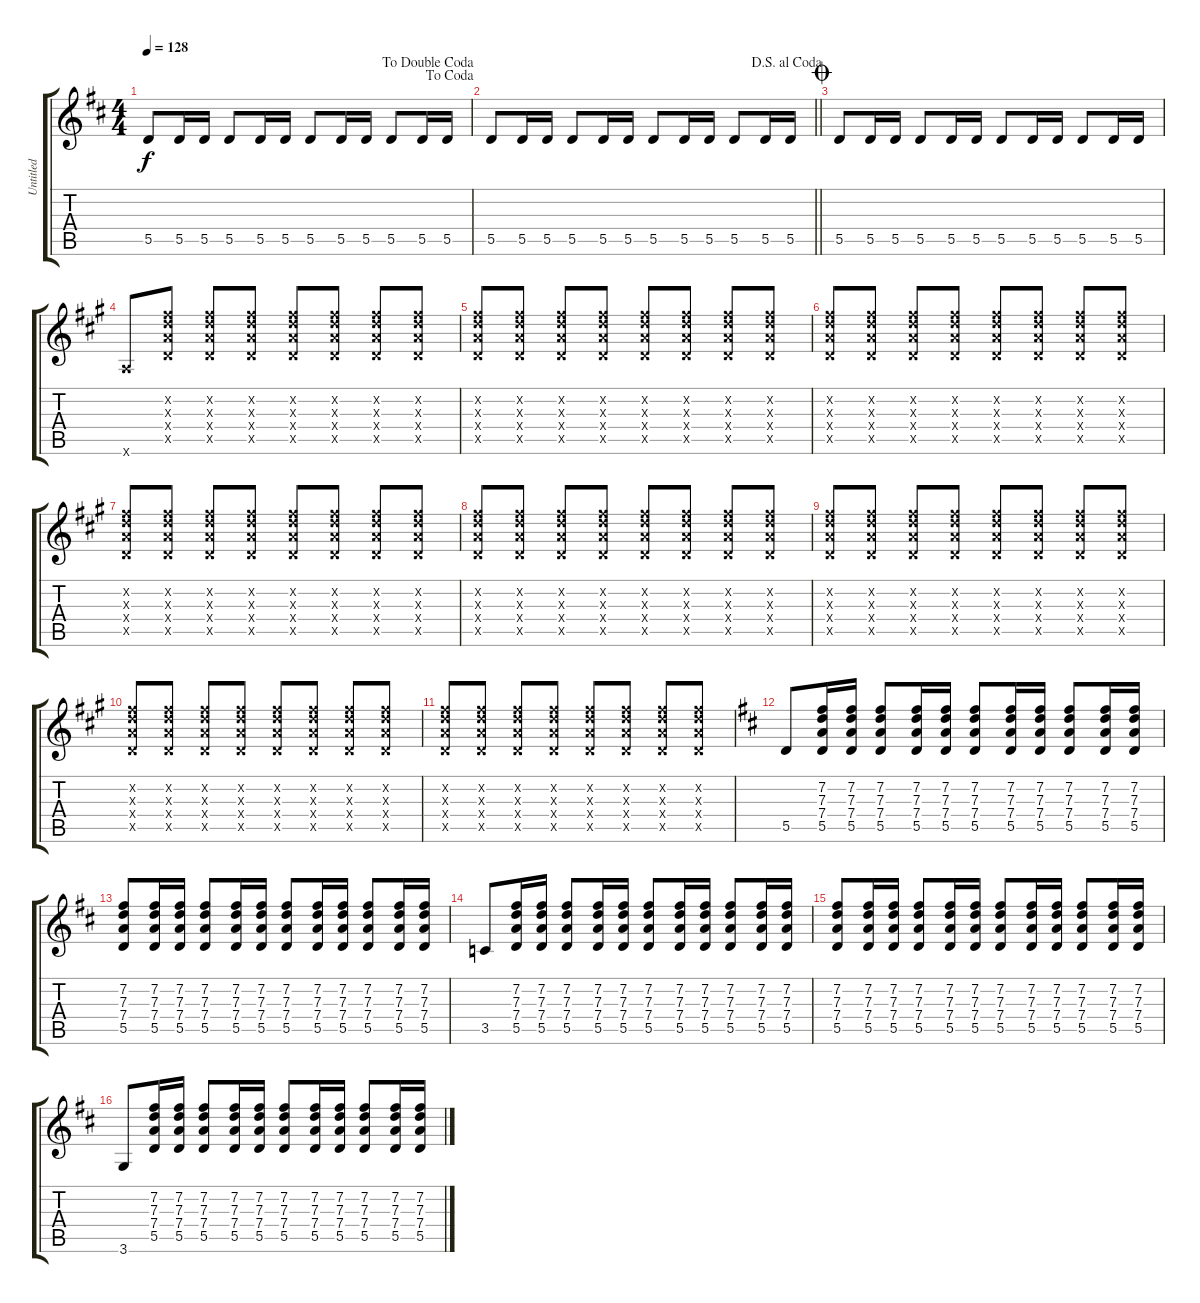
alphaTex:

\track ("Untitled" "Untitled") {instrument distortionguitar}
\staff {score tabs}
\tuning (E4 B3 G3 D3 A2 E2) {hide}
\ts (4 4)
\jump dacoda
\jump dadoublecoda
\tempo 128
\clef g2
\ks d
5.5.8{dy f} 5.5.16 5.5.16 5.5.8 5.5.16 5.5.16 5.5.8 5.5.16 5.5.16 5.5.8 5.5.16 5.5.16 |
\jump dalsegnoalcoda
\barLineRight lightlight
5.5.8 5.5.16 5.5.16 5.5.8 5.5.16 5.5.16 5.5.8 5.5.16 5.5.16 5.5.8 5.5.16 5.5.16 |
\jump coda
5.5.8 5.5.16 5.5.16 5.5.8 5.5.16 5.5.16 5.5.8 5.5.16 5.5.16 5.5.8 5.5.16 5.5.16 |
\ks a
5.6{x}.8 (7.2{x} 7.3{x} 7.4{x} 5.5{x}).8 (7.2{x} 7.3{x} 7.4{x} 5.5{x}).8 (7.2{x} 7.3{x} 7.4{x} 5.5{x}).8 (7.2{x} 7.3{x} 7.4{x} 5.5{x}).8 (7.2{x} 7.3{x} 7.4{x} 5.5{x}).8 (7.2{x} 7.3{x} 7.4{x} 5.5{x}).8 (7.2{x} 7.3{x} 7.4{x} 5.5{x}).8 |
(7.2{x} 7.3{x} 7.4{x} 5.5{x}).8 (7.2{x} 7.3{x} 7.4{x} 5.5{x}).8 (7.2{x} 7.3{x} 7.4{x} 5.5{x}).8 (7.2{x} 7.3{x} 7.4{x} 5.5{x}).8 (7.2{x} 7.3{x} 7.4{x} 5.5{x}).8 (7.2{x} 7.3{x} 7.4{x} 5.5{x}).8 (7.2{x} 7.3{x} 7.4{x} 5.5{x}).8 (7.2{x} 7.3{x} 7.4{x} 5.5{x}).8 |
(7.2{x} 7.3{x} 7.4{x} 5.5{x}).8 (7.2{x} 7.3{x} 7.4{x} 5.5{x}).8 (7.2{x} 7.3{x} 7.4{x} 5.5{x}).8 (7.2{x} 7.3{x} 7.4{x} 5.5{x}).8 (7.2{x} 7.3{x} 7.4{x} 5.5{x}).8 (7.2{x} 7.3{x} 7.4{x} 5.5{x}).8 (7.2{x} 7.3{x} 7.4{x} 5.5{x}).8 (7.2{x} 7.3{x} 7.4{x} 5.5{x}).8 |
(7.2{x} 7.3{x} 7.4{x} 5.5{x}).8 (7.2{x} 7.3{x} 7.4{x} 5.5{x}).8 (7.2{x} 7.3{x} 7.4{x} 5.5{x}).8 (7.2{x} 7.3{x} 7.4{x} 5.5{x}).8 (7.2{x} 7.3{x} 7.4{x} 5.5{x}).8 (7.2{x} 7.3{x} 7.4{x} 5.5{x}).8 (7.2{x} 7.3{x} 7.4{x} 5.5{x}).8 (7.2{x} 7.3{x} 7.4{x} 5.5{x}).8 |
(7.2{x} 7.3{x} 7.4{x} 5.5{x}).8 (7.2{x} 7.3{x} 7.4{x} 5.5{x}).8 (7.2{x} 7.3{x} 7.4{x} 5.5{x}).8 (7.2{x} 7.3{x} 7.4{x} 5.5{x}).8 (7.2{x} 7.3{x} 7.4{x} 5.5{x}).8 (7.2{x} 7.3{x} 7.4{x} 5.5{x}).8 (7.2{x} 7.3{x} 7.4{x} 5.5{x}).8 (7.2{x} 7.3{x} 7.4{x} 5.5{x}).8 |
(7.2{x} 7.3{x} 7.4{x} 5.5{x}).8 (7.2{x} 7.3{x} 7.4{x} 5.5{x}).8 (7.2{x} 7.3{x} 7.4{x} 5.5{x}).8 (7.2{x} 7.3{x} 7.4{x} 5.5{x}).8 (7.2{x} 7.3{x} 7.4{x} 5.5{x}).8 (7.2{x} 7.3{x} 7.4{x} 5.5{x}).8 (7.2{x} 7.3{x} 7.4{x} 5.5{x}).8 (7.2{x} 7.3{x} 7.4{x} 5.5{x}).8 |
(7.2{x} 7.3{x} 7.4{x} 5.5{x}).8 (7.2{x} 7.3{x} 7.4{x} 5.5{x}).8 (7.2{x} 7.3{x} 7.4{x} 5.5{x}).8 (7.2{x} 7.3{x} 7.4{x} 5.5{x}).8 (7.2{x} 7.3{x} 7.4{x} 5.5{x}).8 (7.2{x} 7.3{x} 7.4{x} 5.5{x}).8 (7.2{x} 7.3{x} 7.4{x} 5.5{x}).8 (7.2{x} 7.3{x} 7.4{x} 5.5{x}).8 |
(7.2{x} 7.3{x} 7.4{x} 5.5{x}).8 (7.2{x} 7.3{x} 7.4{x} 5.5{x}).8 (7.2{x} 7.3{x} 7.4{x} 5.5{x}).8 (7.2{x} 7.3{x} 7.4{x} 5.5{x}).8 (7.2{x} 7.3{x} 7.4{x} 5.5{x}).8 (7.2{x} 7.3{x} 7.4{x} 5.5{x}).8 (7.2{x} 7.3{x} 7.4{x} 5.5{x}).8 (7.2{x} 7.3{x} 7.4{x} 5.5{x}).8 |
\ks d
5.5.8 (7.2 7.3 7.4 5.5).16 (7.2 7.3 7.4 5.5).16 (7.2 7.3 7.4 5.5).8 (7.2 7.3 7.4 5.5).16 (7.2 7.3 7.4 5.5).16 (7.2 7.3 7.4 5.5).8 (7.2 7.3 7.4 5.5).16 (7.2 7.3 7.4 5.5).16 (7.2 7.3 7.4 5.5).8 (7.2 7.3 7.4 5.5).16 (7.2 7.3 7.4 5.5).16 |
(7.2 7.3 7.4 5.5).8 (7.2 7.3 7.4 5.5).16 (7.2 7.3 7.4 5.5).16 (7.2 7.3 7.4 5.5).8 (7.2 7.3 7.4 5.5).16 (7.2 7.3 7.4 5.5).16 (7.2 7.3 7.4 5.5).8 (7.2 7.3 7.4 5.5).16 (7.2 7.3 7.4 5.5).16 (7.2 7.3 7.4 5.5).8 (7.2 7.3 7.4 5.5).16 (7.2 7.3 7.4 5.5).16 |
3.5.8 (7.2 7.3 7.4 5.5).16 (7.2 7.3 7.4 5.5).16 (7.2 7.3 7.4 5.5).8 (7.2 7.3 7.4 5.5).16 (7.2 7.3 7.4 5.5).16 (7.2 7.3 7.4 5.5).8 (7.2 7.3 7.4 5.5).16 (7.2 7.3 7.4 5.5).16 (7.2 7.3 7.4 5.5).8 (7.2 7.3 7.4 5.5).16 (7.2 7.3 7.4 5.5).16 |
(7.2 7.3 7.4 5.5).8 (7.2 7.3 7.4 5.5).16 (7.2 7.3 7.4 5.5).16 (7.2 7.3 7.4 5.5).8 (7.2 7.3 7.4 5.5).16 (7.2 7.3 7.4 5.5).16 (7.2 7.3 7.4 5.5).8 (7.2 7.3 7.4 5.5).16 (7.2 7.3 7.4 5.5).16 (7.2 7.3 7.4 5.5).8 (7.2 7.3 7.4 5.5).16 (7.2 7.3 7.4 5.5).16 |
3.6.8 (7.2 7.3 7.4 5.5).16 (7.2 7.3 7.4 5.5).16 (7.2 7.3 7.4 5.5).8 (7.2 7.3 7.4 5.5).16 (7.2 7.3 7.4 5.5).16 (7.2 7.3 7.4 5.5).8 (7.2 7.3 7.4 5.5).16 (7.2 7.3 7.4 5.5).16 (7.2 7.3 7.4 5.5).8 (7.2 7.3 7.4 5.5).16 (7.2 7.3 7.4 5.5).16
